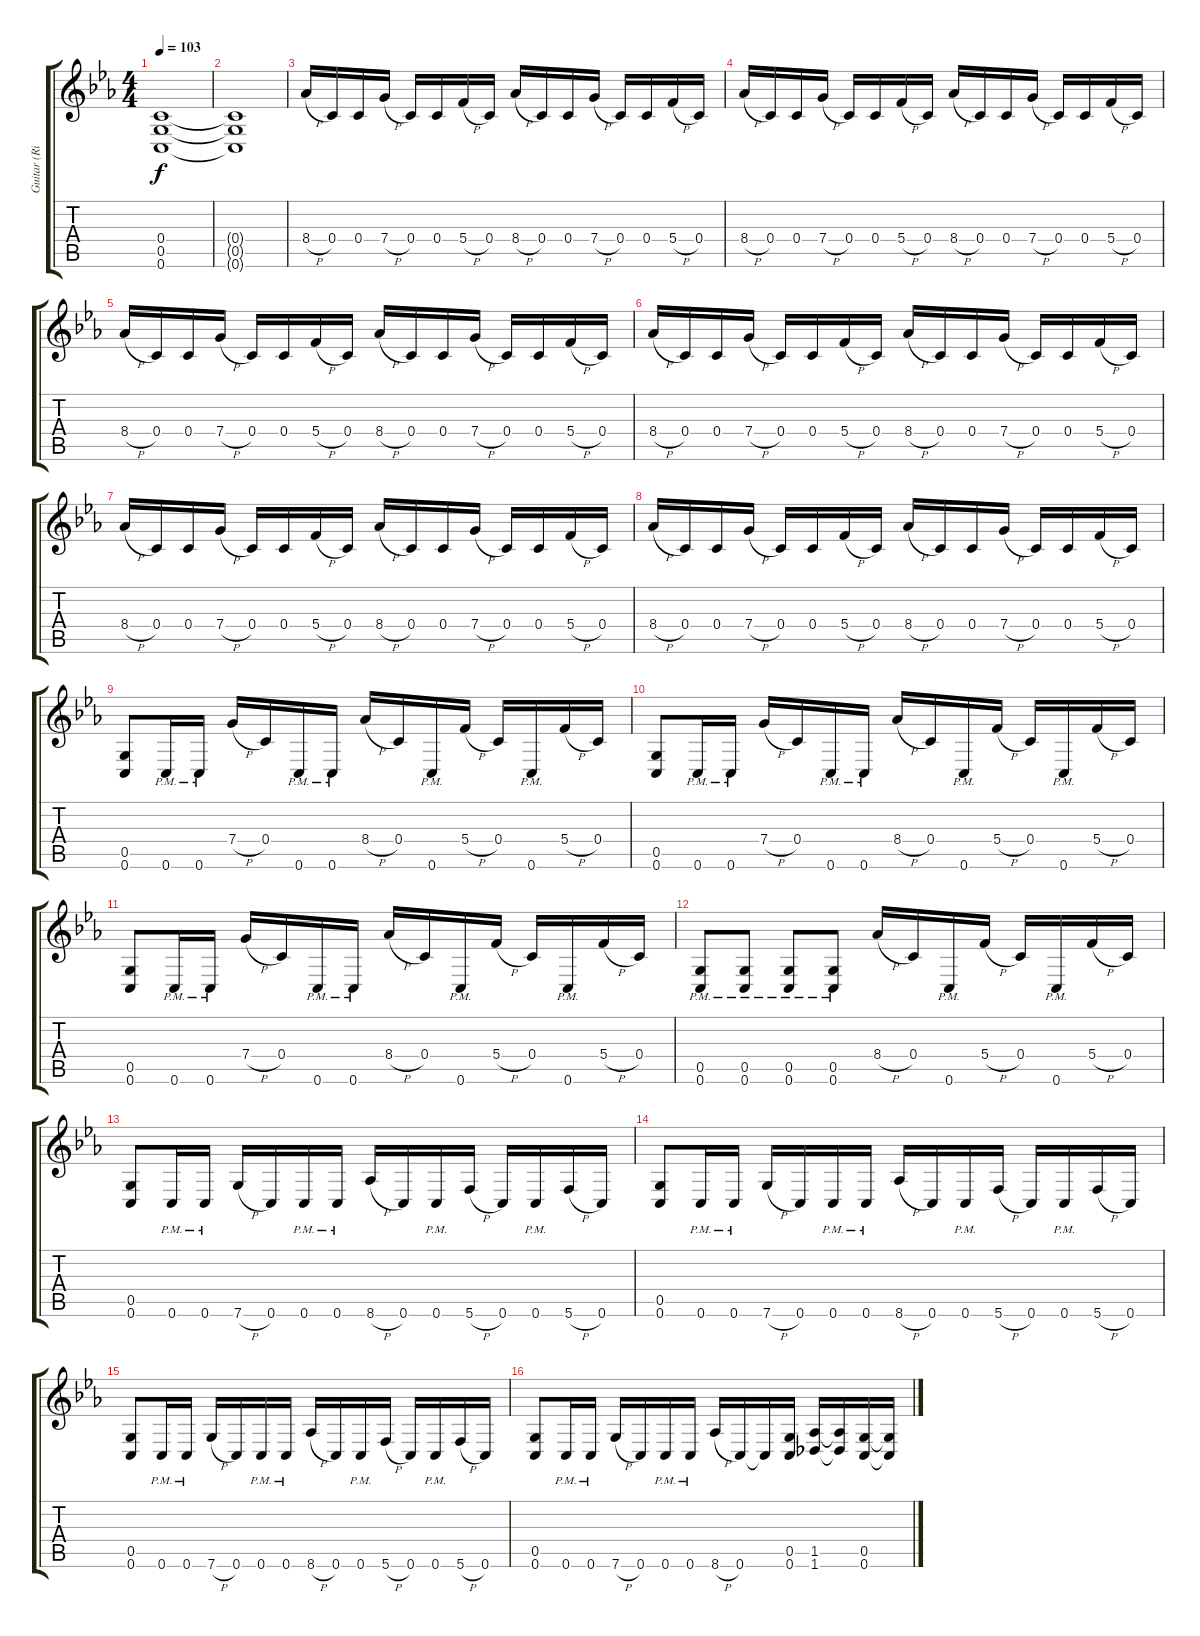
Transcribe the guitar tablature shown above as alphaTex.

\track ("Guitar (Right)" "Guitar (Ri") {instrument distortionguitar}
\staff {score tabs}
\tuning (D4 A3 F3 C3 G2 C2) {hide}
\ts (4 4)
\tempo 103
\clef g2
\ks cminor
(0.4 0.5 0.6).1{dy f volume 0} |
(0.4{t} 0.5{t} 0.6{t}).1 |
8.4{h}.16{volume 13} 0.4.16 0.4.16 7.4{h}.16 0.4.16 0.4.16 5.4{h}.16 0.4.16 8.4{h}.16 0.4.16 0.4.16 7.4{h}.16 0.4.16 0.4.16 5.4{h}.16 0.4.16 |
8.4{h}.16 0.4.16 0.4.16 7.4{h}.16 0.4.16 0.4.16 5.4{h}.16 0.4.16 8.4{h}.16 0.4.16 0.4.16 7.4{h}.16 0.4.16 0.4.16 5.4{h}.16 0.4.16 |
8.4{h}.16 0.4.16 0.4.16 7.4{h}.16 0.4.16 0.4.16 5.4{h}.16 0.4.16 8.4{h}.16 0.4.16 0.4.16 7.4{h}.16 0.4.16 0.4.16 5.4{h}.16 0.4.16 |
8.4{h}.16 0.4.16 0.4.16 7.4{h}.16 0.4.16 0.4.16 5.4{h}.16 0.4.16 8.4{h}.16 0.4.16 0.4.16 7.4{h}.16 0.4.16 0.4.16 5.4{h}.16 0.4.16 |
8.4{h}.16 0.4.16 0.4.16 7.4{h}.16 0.4.16 0.4.16 5.4{h}.16 0.4.16 8.4{h}.16 0.4.16 0.4.16 7.4{h}.16 0.4.16 0.4.16 5.4{h}.16 0.4.16 |
8.4{h}.16 0.4.16 0.4.16 7.4{h}.16 0.4.16 0.4.16 5.4{h}.16 0.4.16 8.4{h}.16 0.4.16 0.4.16 7.4{h}.16 0.4.16 0.4.16 5.4{h}.16 0.4.16 |
(0.5 0.6).8 0.6{pm}.16 0.6{pm}.16 7.4{h}.16 0.4.16 0.6{pm}.16 0.6{pm}.16 8.4{h}.16 0.4.16 0.6{pm}.16 5.4{h}.16 0.4.16 0.6{pm}.16 5.4{h}.16 0.4.16 |
(0.5 0.6).8 0.6{pm}.16 0.6{pm}.16 7.4{h}.16 0.4.16 0.6{pm}.16 0.6{pm}.16 8.4{h}.16 0.4.16 0.6{pm}.16 5.4{h}.16 0.4.16 0.6{pm}.16 5.4{h}.16 0.4.16 |
(0.5 0.6).8 0.6{pm}.16 0.6{pm}.16 7.4{h}.16 0.4.16 0.6{pm}.16 0.6{pm}.16 8.4{h}.16 0.4.16 0.6{pm}.16 5.4{h}.16 0.4.16 0.6{pm}.16 5.4{h}.16 0.4.16 |
(0.5{pm} 0.6{pm}).8 (0.5{pm} 0.6{pm}).8 (0.5{pm} 0.6{pm}).8 (0.5{pm} 0.6{pm}).8 8.4{h}.16 0.4.16 0.6{pm}.16 5.4{h}.16 0.4.16 0.6{pm}.16 5.4{h}.16 0.4.16 |
(0.5 0.6).8 0.6{pm}.16 0.6{pm}.16 7.6{h}.16 0.6.16 0.6{pm}.16 0.6{pm}.16 8.6{h}.16 0.6.16 0.6{pm}.16 5.6{h}.16 0.6.16 0.6{pm}.16 5.6{h}.16 0.6.16 |
(0.5 0.6).8 0.6{pm}.16 0.6{pm}.16 7.6{h}.16 0.6.16 0.6{pm}.16 0.6{pm}.16 8.6{h}.16 0.6.16 0.6{pm}.16 5.6{h}.16 0.6.16 0.6{pm}.16 5.6{h}.16 0.6.16 |
(0.5 0.6).8 0.6{pm}.16 0.6{pm}.16 7.6{h}.16 0.6.16 0.6{pm}.16 0.6{pm}.16 8.6{h}.16 0.6.16 0.6{pm}.16 5.6{h}.16 0.6.16 0.6{pm}.16 5.6{h}.16 0.6.16 |
(0.5 0.6).8 0.6{pm}.16 0.6{pm}.16 7.6{h}.16 0.6.16 0.6{pm}.16 0.6{pm}.16 8.6{h}.16 0.6.16 0.6{t}.16 (0.5 0.6).16 (1.5 1.6).16 (1.5{t} 1.6{t}).16 (0.5 0.6).16 (0.5{t} 0.6{t}).16
